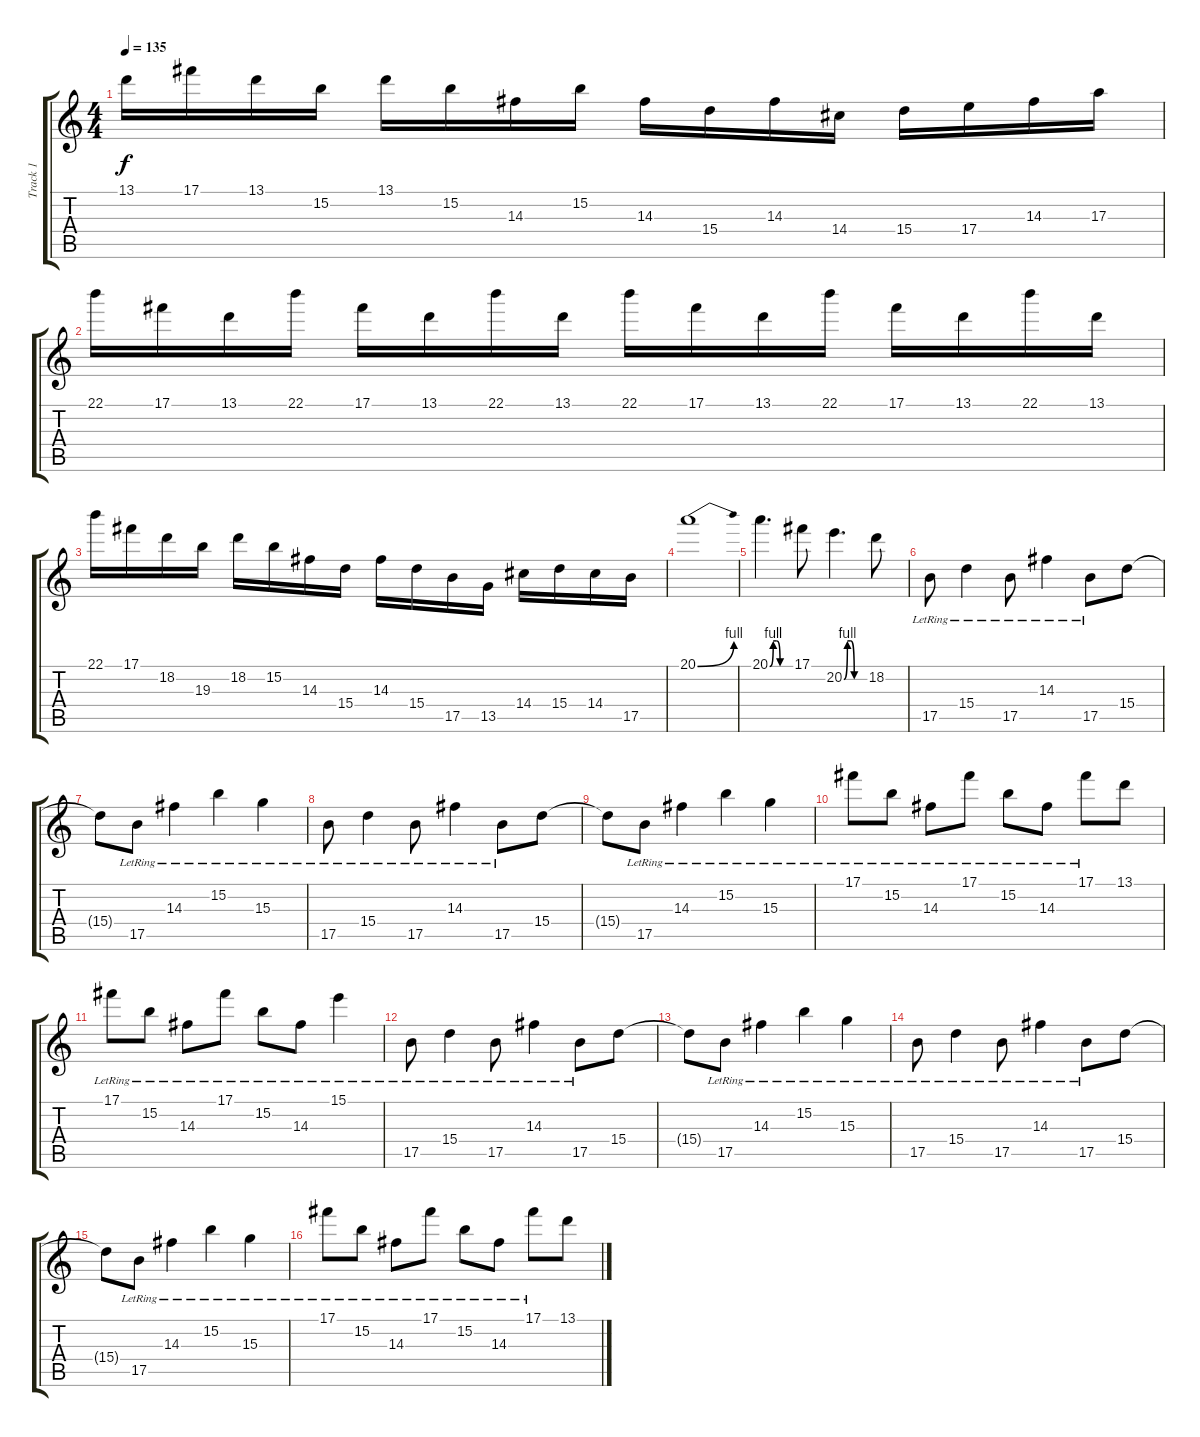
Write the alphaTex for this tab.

\track ("Track 1" "Track 1") {instrument distortionguitar}
\staff {score tabs}
\tuning (Db4 Ab3 E3 B2 Gb2 B1) {hide}
\ts (4 4)
\tempo 135
\clef g2
\ks c
13.1.16{dy f} 17.1.16 13.1.16 15.2.16 13.1.16 15.2.16 14.3.16 15.2.16 14.3.16 15.4.16 14.3.16 14.4.16 15.4.16 17.4.16 14.3.16 17.3.16 |
22.1.16 17.1.16 13.1.16 22.1.16 17.1.16 13.1.16 22.1.16 13.1.16 22.1.16 17.1.16 13.1.16 22.1.16 17.1.16 13.1.16 22.1.16 13.1.16 |
22.1.16 17.1.16 18.2.16 19.3.16 18.2.16 15.2.16 14.3.16 15.4.16 14.3.16 15.4.16 17.5.16 13.5.16 14.4.16 15.4.16 14.4.16 17.5.16 |
20.1{be (bend 0 0 60 4)}.1 |
20.1{be (custom 0 0 10 4 20 4 30 0 60 0)}.4{d} 17.1.8 20.2{be (custom 0 0 10 4 20 4 30 0 60 0)}.4{d} 18.2.8 |
17.5{lr}.8 15.4{lr}.4 17.5{lr}.8 14.3{lr}.4 17.5{lr}.8 15.4.8 |
15.4{t}.8 17.5{lr}.8 14.3{lr}.4 15.2{lr}.4 15.3{lr}.4 |
17.5{lr}.8 15.4{lr}.4 17.5{lr}.8 14.3{lr}.4 17.5{lr}.8 15.4.8 |
15.4{t}.8 17.5{lr}.8 14.3{lr}.4 15.2{lr}.4 15.3{lr}.4 |
17.1{lr}.8 15.2{lr}.8 14.3{lr}.8 17.1{lr}.8 15.2{lr}.8 14.3{lr}.8 17.1{lr}.8 13.1.8 |
17.1{lr}.8 15.2{lr}.8 14.3{lr}.8 17.1{lr}.8 15.2{lr}.8 14.3{lr}.8 15.1{lr}.4 |
17.5{lr}.8 15.4{lr}.4 17.5{lr}.8 14.3{lr}.4 17.5{lr}.8 15.4.8 |
15.4{t}.8 17.5{lr}.8 14.3{lr}.4 15.2{lr}.4 15.3{lr}.4 |
17.5{lr}.8 15.4{lr}.4 17.5{lr}.8 14.3{lr}.4 17.5{lr}.8 15.4.8 |
15.4{t}.8 17.5{lr}.8 14.3{lr}.4 15.2{lr}.4 15.3{lr}.4 |
17.1{lr}.8 15.2{lr}.8 14.3{lr}.8 17.1{lr}.8 15.2{lr}.8 14.3{lr}.8 17.1{lr}.8 13.1.8
